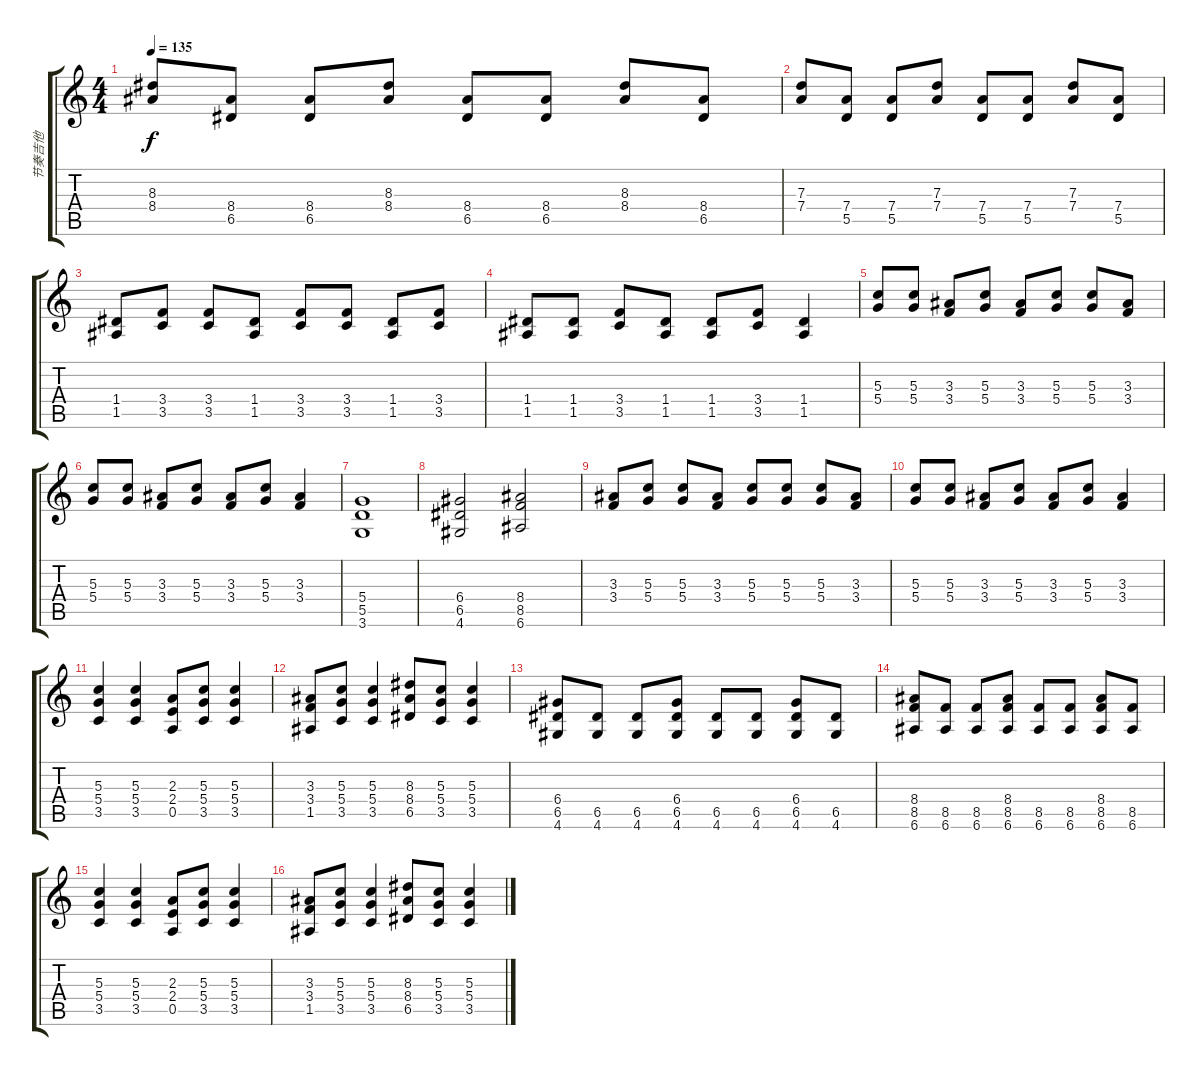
\track ("节奏吉他" "节奏吉他") {instrument distortionguitar}
\staff {score tabs}
\tuning (E4 B3 G3 D3 A2 E2) {hide}
\ts (4 4)
\tempo 135
\clef g2
\ks c
(8.3 8.4).8{dy f} (8.4 6.5).8 (8.4 6.5).8 (8.3 8.4).8 (8.4 6.5).8 (8.4 6.5).8 (8.3 8.4).8 (8.4 6.5).8 |
(7.3 7.4).8 (7.4 5.5).8 (7.4 5.5).8 (7.3 7.4).8 (7.4 5.5).8 (7.4 5.5).8 (7.3 7.4).8 (7.4 5.5).8 |
(1.4 1.5).8 (3.4 3.5).8 (3.4 3.5).8 (1.4 1.5).8 (3.4 3.5).8 (3.4 3.5).8 (1.4 1.5).8 (3.4 3.5).8 |
(1.4 1.5).8 (1.4 1.5).8 (3.4 3.5).8 (1.4 1.5).8 (1.4 1.5).8 (3.4 3.5).8 (1.4 1.5).4 |
(5.3 5.4).8 (5.3 5.4).8 (3.3 3.4).8 (5.3 5.4).8 (3.3 3.4).8 (5.3 5.4).8 (5.3 5.4).8 (3.3 3.4).8 |
(5.3 5.4).8 (5.3 5.4).8 (3.3 3.4).8 (5.3 5.4).8 (3.3 3.4).8 (5.3 5.4).8 (3.3 3.4).4 |
(5.4 5.5 3.6).1 |
(6.4 6.5 4.6).2 (8.4 8.5 6.6).2 |
(3.3 3.4).8 (5.3 5.4).8 (5.3 5.4).8 (3.3 3.4).8 (5.3 5.4).8 (5.3 5.4).8 (5.3 5.4).8 (3.3 3.4).8 |
(5.3 5.4).8 (5.3 5.4).8 (3.3 3.4).8 (5.3 5.4).8 (3.3 3.4).8 (5.3 5.4).8 (3.3 3.4).4 |
(5.3 5.4 3.5).4 (5.3 5.4 3.5).4 (2.3 2.4 0.5).8 (5.3 5.4 3.5).8 (5.3 5.4 3.5).4 |
(3.3 3.4 1.5).8 (5.3 5.4 3.5).8 (5.3 5.4 3.5).4 (8.3 8.4 6.5).8 (5.3 5.4 3.5).8 (5.3 5.4 3.5).4 |
(6.4 6.5 4.6).8 (6.5 4.6).8 (6.5 4.6).8 (6.4 6.5 4.6).8 (6.5 4.6).8 (6.5 4.6).8 (6.4 6.5 4.6).8 (6.5 4.6).8 |
(8.4 8.5 6.6).8 (8.5 6.6).8 (8.5 6.6).8 (8.4 8.5 6.6).8 (8.5 6.6).8 (8.5 6.6).8 (8.4 8.5 6.6).8 (8.5 6.6).8 |
(5.3 5.4 3.5).4 (5.3 5.4 3.5).4 (2.3 2.4 0.5).8 (5.3 5.4 3.5).8 (5.3 5.4 3.5).4 |
(3.3 3.4 1.5).8 (5.3 5.4 3.5).8 (5.3 5.4 3.5).4 (8.3 8.4 6.5).8 (5.3 5.4 3.5).8 (5.3 5.4 3.5).4
